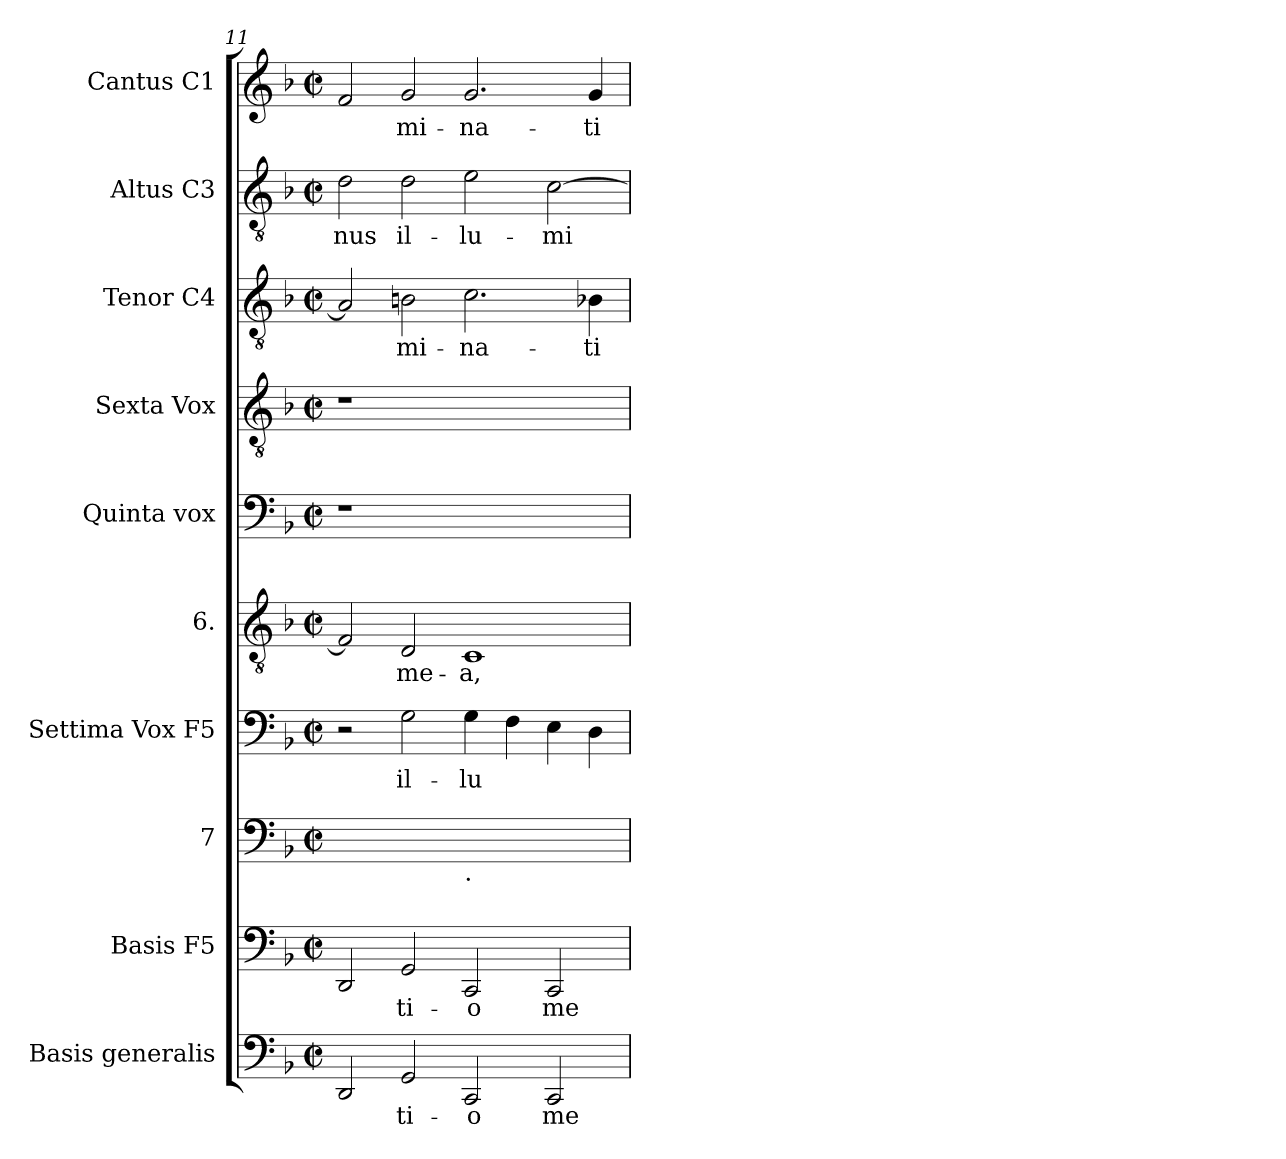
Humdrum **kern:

**kern	**text	**kern	**text	**kern	**kern	**text	**kern	**text	**kern	**kern	**kern	**text	**kern	**text	**kern	**text
*part10	*part10	*part9	*part9	*part8	*part7	*part7	*part6	*part6	*part5	*part4	*part3	*part3	*part2	*part2	*part1	*part1
*staff10	*staff10	*staff9	*staff9	*staff8	*staff7	*staff7	*staff6	*staff6	*staff5	*staff4	*staff3	*staff3	*staff2	*staff2	*staff1	*staff1
*I"Basis  generalis	*	*I"Basis  F5	*	*I"7	*I"Settima  Vox F5	*	*I"6.	*	*I"Quinta  vox	*I"Sexta  Vox	*I"Tenor  C4	*	*I"Altus  C3	*	*I"Cantus  C1	*
*	*	*I'B	*	*	*	*	*	*	*	*	*I'T	*	*I'A	*	*I'C	*
!!LO:PB:g=z
*clefF4	*	*clefF4	*	*clefF4	*clefF4	*	*clefGv2	*	*clefF4	*clefGv2	*clefGv2	*	*clefGv2	*	*clefG2	*
*k[b-]	*	*k[b-]	*	*k[b-]	*k[b-]	*	*k[b-]	*	*k[b-]	*k[b-]	*k[b-]	*	*k[b-]	*	*k[b-]	*
*F:	*	*F:	*	*F:	*F:	*	*F:	*	*F:	*F:	*F:	*	*F:	*	*F:	*
*M2/2	*	*M2/2	*	*M2/2	*M2/2	*	*M2/2	*	*M2/2	*M2/2	*M2/2	*	*M2/2	*	*M2/2	*
*met(c|)	*	*met(c|)	*	*met(c|)	*met(c|)	*	*met(c|)	*	*met(c|)	*met(c|)	*met(c|)	*	*met(c|)	*	*met(c|)	*
=11	=11	=11	=11	=11	=11	=11	=11	=11	=11	=11	=11	=11	=11	=11	=11	=11
!	!LO:LY:a:cj	!	!LO:LY:b:cj	!	!	!	!	!LO:LY:b:cj	!	!	!	!LO:LY:b:cj	!	!LO:LY:b:cj	!	!LO:LY:b:cj
2DD/	--	2DD/	--	1ryy	2r	.	2F/]	.	1r	1r	2A/]	--	2d\	-nus	2f/	--
!	!LO:LY:a:cj	!	!LO:LY:b:cj	!	!	!LO:LY:b:cj	!	!LO:LY:b:cj	!	!	!	!LO:LY:b:cj	!	!LO:LY:b:cj	!	!LO:LY:b:cj
2GG/	-ti-	2GG/	-ti-	.	2G\	il-	2D/	me-	.	.	2Bn\	-mi-	2d\	il-	2g/	-mi-
!	!	!	!	!LO:TX:b:t=.	!	!	!	!	!	!	!	!	!	!	!	!
!	!LO:LY:a:cj	!	!LO:LY:b:cj	!	!	!LO:LY:b:cj	!	!LO:LY:b:cj	!	!	!	!LO:LY:b:cj	!	!LO:LY:b:cj	!	!LO:LY:b:cj
2CC/	-o	2CC/	-o	1ryy	4G\	-lu-	1C	-a,	1ryy	1ryy	2.c\	-na-	2e\	-lu-	2.g/	-na-
!	!	!	!	!	!	!LO:LY:b:cj	!	!	!	!	!	!	!	!	!	!
.	.	.	.	.	4F\	--	.	.	.	.	.	.	.	.	.	.
!	!LO:LY:a:cj	!	!LO:LY:b:cj	!	!	!LO:LY:b:cj	!	!	!	!	!	!	!	!LO:LY:b:cj	!	!
2CC/	me-	2CC/	me-	.	4E\	--	.	.	.	.	.	.	[>2c\	-mi-	.	.
!	!	!	!	!	!	!LO:LY:b:cj	!	!	!	!	!	!LO:LY:b:cj	!	!	!	!LO:LY:b:cj
.	.	.	.	.	4D\	--	.	.	.	.	4B-X\	-ti-	.	.	4g/	-ti-
=	=	=	=	=	=	=	=	=	=	=	=	=	=	=	=	=
*-	*-	*-	*-	*-	*-	*-	*-	*-	*-	*-	*-	*-	*-	*-	*-	*-
